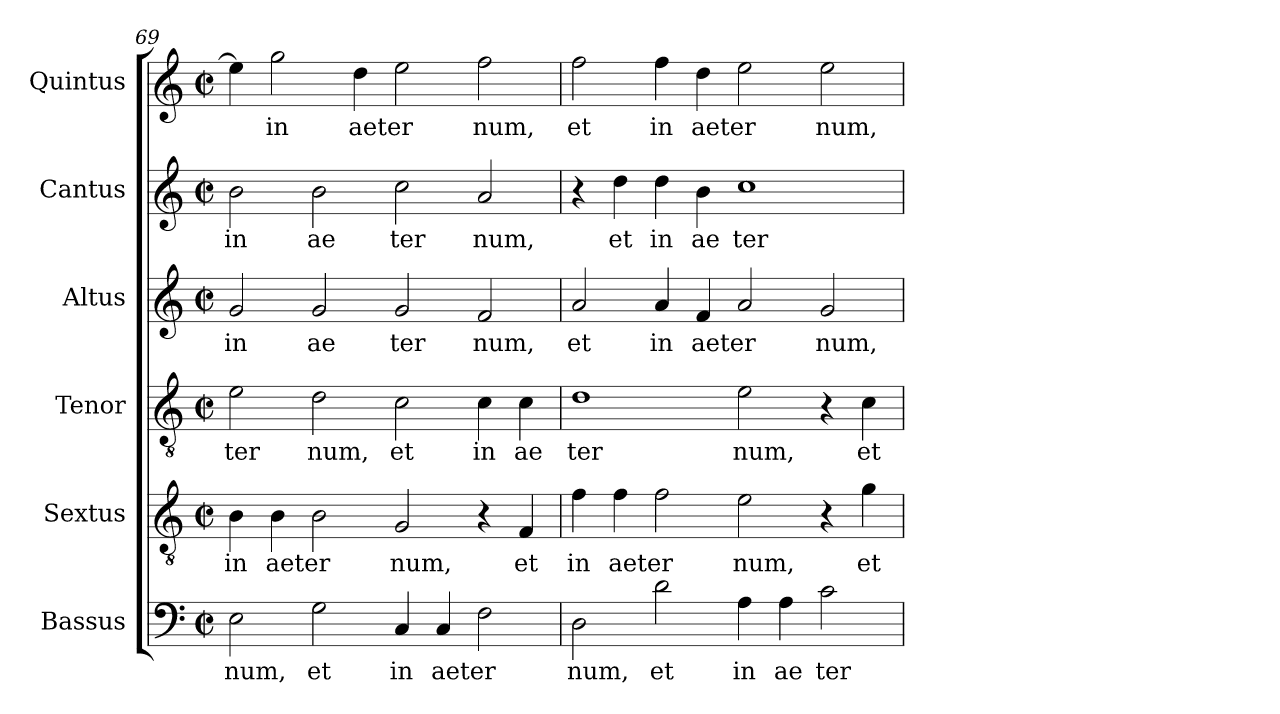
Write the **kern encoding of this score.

**kern	**text	**kern	**text	**kern	**text	**kern	**text	**kern	**text	**kern	**text
*part6	*part6	*part5	*part5	*part4	*part4	*part3	*part3	*part2	*part2	*part1	*part1
*staff6	*staff6	*staff5	*staff5	*staff4	*staff4	*staff3	*staff3	*staff2	*staff2	*staff1	*staff1
*I"Bassus	*	*I"Sextus	*	*I"Tenor	*	*I"Altus	*	*I"Cantus	*	*I"Quintus	*
*clefF4	*	*clefGv2	*	*clefGv2	*	*clefG2	*	*clefG2	*	*clefG2	*
*M2/2	*	*M2/2	*	*M2/2	*	*M2/2	*	*M2/2	*	*M2/2	*
*met(c|)	*	*met(c|)	*	*met(c|)	*	*met(c|)	*	*met(c|)	*	*met(c|)	*
=69	=69	=69	=69	=69	=69	=69	=69	=69	=69	=69	=69
!	!LO:LY:b:cj	!	!LO:LY:b:cj	!	!LO:LY:b:cj	!	!LO:LY:b:cj	!	!LO:LY:b:cj	!	!
2E\	num,	4B\	in	2e\	ter	2g/	in	2b\	in	4ee\]	.
!	!	!	!LO:LY:b	!	!	!	!	!	!	!	!LO:LY:b:cj
.	.	4B\	aeter	.	.	.	.	.	.	2gg\	in
!	!LO:LY:b:cj	!	!	!	!LO:LY:b:cj	!	!LO:LY:b:cj	!	!LO:LY:b:cj	!	!
2G\	et	2B\	.	2d\	num,	2g/	ae	2b\	ae	.	.
!	!	!	!	!	!	!	!	!	!	!	!LO:LY:b
.	.	.	.	.	.	.	.	.	.	4dd\	aeter
!	!LO:LY:b:cj	!	!LO:LY:b:cj	!	!LO:LY:b:cj	!	!LO:LY:b:cj	!	!LO:LY:b:cj	!	!
4C/	in	2G/	num,	2c\	et	2g/	ter	2cc\	ter	2ee\	.
!	!LO:LY:b	!	!	!	!	!	!	!	!	!	!
4C/	aeter	.	.	.	.	.	.	.	.	.	.
!	!	!	!	!	!LO:LY:b:cj	!	!LO:LY:b:cj	!	!LO:LY:b:cj	!	!LO:LY:b:cj
2F\	.	4r	.	4c\	in	2f/	num,	2a/	num,	2ff\	num,
!	!	!	!LO:LY:b:cj	!	!LO:LY:b:cj	!	!	!	!	!	!
.	.	4F/	et	4c\	ae	.	.	.	.	.	.
=70	=70	=70	=70	=70	=70	=70	=70	=70	=70	=70	=70
!	!LO:LY:b:cj	!	!LO:LY:b:cj	!	!LO:LY:b:cj	!	!LO:LY:b:cj	!	!	!	!LO:LY:b:cj
2D\	num,	4f\	in	1d	ter	2a/	et	4r	.	2ff\	et
!	!	!	!LO:LY:b	!	!	!	!	!	!LO:LY:b:cj	!	!
.	.	4f\	aeter	.	.	.	.	4dd\	et	.	.
!	!LO:LY:b:cj	!	!	!	!	!	!LO:LY:b:cj	!	!LO:LY:b:cj	!	!LO:LY:b:cj
2d\	et	2f\	.	.	.	4a/	in	4dd\	in	4ff\	in
!	!	!	!	!	!	!	!LO:LY:b	!	!LO:LY:b:cj	!	!LO:LY:b
.	.	.	.	.	.	4f/	aeter	4b\	ae	4dd\	aeter
!	!LO:LY:b:cj	!	!LO:LY:b:cj	!	!LO:LY:b:cj	!	!	!	!LO:LY:b:cj	!	!
4A\	in	2e\	num,	2e\	num,	2a/	.	1cc	ter	2ee\	.
!	!LO:LY:b:cj	!	!	!	!	!	!	!	!	!	!
4A\	ae	.	.	.	.	.	.	.	.	.	.
!	!LO:LY:b:cj	!	!	!	!	!	!LO:LY:b:cj	!	!	!	!LO:LY:b:cj
2c\	ter	4r	.	4r	.	2g/	num,	.	.	2ee\	num,
!	!	!	!LO:LY:b:cj	!	!LO:LY:b:cj	!	!	!	!	!	!
.	.	4g\	et	4c\	et	.	.	.	.	.	.
=	=	=	=	=	=	=	=	=	=	=	=
*-	*-	*-	*-	*-	*-	*-	*-	*-	*-	*-	*-
